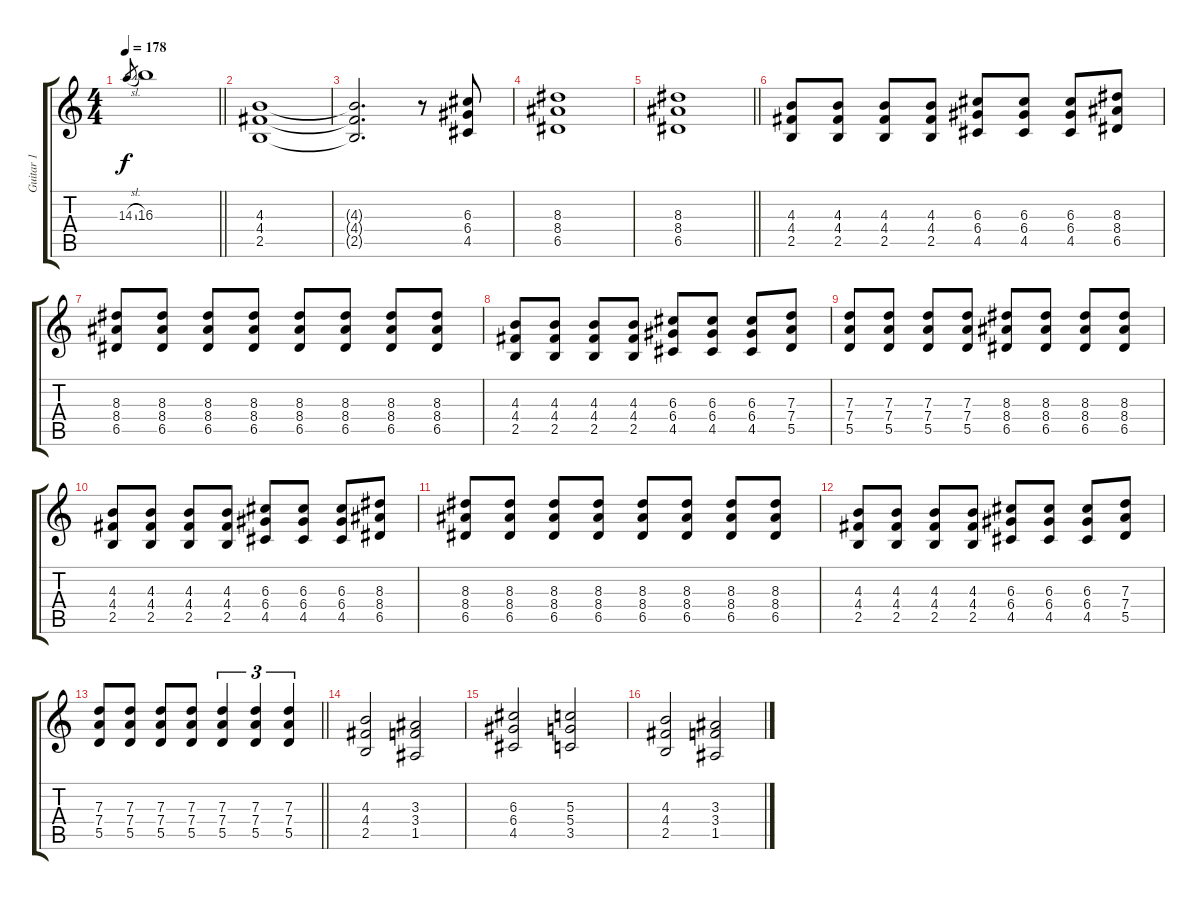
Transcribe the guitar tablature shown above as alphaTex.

\track ("Guitar 1" "Guitar 1") {instrument distortionguitar}
\staff {score tabs}
\tuning (E4 B3 G3 D3 A2 E2) {hide}
\ts (4 4)
\tempo 178
\clef g2
\barLineRight lightlight
\ks c
14.3{sl}.8{gr dy f} 16.3.1 |
(4.3 4.4 2.5).1 |
(4.3{t} 4.4{t} 2.5{t}).2{d} r.8 (6.3 6.4 4.5).8 |
(8.3 8.4 6.5).1 |
\barLineRight lightlight
(8.3 8.4 6.5).1 |
(4.3 4.4 2.5).8 (4.3 4.4 2.5).8 (4.3 4.4 2.5).8 (4.3 4.4 2.5).8 (6.3 6.4 4.5).8 (6.3 6.4 4.5).8 (6.3 6.4 4.5).8 (8.3 8.4 6.5).8 |
(8.3 8.4 6.5).8 (8.3 8.4 6.5).8 (8.3 8.4 6.5).8 (8.3 8.4 6.5).8 (8.3 8.4 6.5).8 (8.3 8.4 6.5).8 (8.3 8.4 6.5).8 (8.3 8.4 6.5).8 |
(4.3 4.4 2.5).8 (4.3 4.4 2.5).8 (4.3 4.4 2.5).8 (4.3 4.4 2.5).8 (6.3 6.4 4.5).8 (6.3 6.4 4.5).8 (6.3 6.4 4.5).8 (7.3 7.4 5.5).8 |
(7.3 7.4 5.5).8 (7.3 7.4 5.5).8 (7.3 7.4 5.5).8 (7.3 7.4 5.5).8 (8.3 8.4 6.5).8 (8.3 8.4 6.5).8 (8.3 8.4 6.5).8 (8.3 8.4 6.5).8 |
(4.3 4.4 2.5).8 (4.3 4.4 2.5).8 (4.3 4.4 2.5).8 (4.3 4.4 2.5).8 (6.3 6.4 4.5).8 (6.3 6.4 4.5).8 (6.3 6.4 4.5).8 (8.3 8.4 6.5).8 |
(8.3 8.4 6.5).8 (8.3 8.4 6.5).8 (8.3 8.4 6.5).8 (8.3 8.4 6.5).8 (8.3 8.4 6.5).8 (8.3 8.4 6.5).8 (8.3 8.4 6.5).8 (8.3 8.4 6.5).8 |
(4.3 4.4 2.5).8 (4.3 4.4 2.5).8 (4.3 4.4 2.5).8 (4.3 4.4 2.5).8 (6.3 6.4 4.5).8 (6.3 6.4 4.5).8 (6.3 6.4 4.5).8 (7.3 7.4 5.5).8 |
\barLineRight lightlight
(7.3 7.4 5.5).8 (7.3 7.4 5.5).8 (7.3 7.4 5.5).8 (7.3 7.4 5.5).8 (7.3 7.4 5.5).4{tu (3 2)} (7.3 7.4 5.5).4{tu (3 2)} (7.3 7.4 5.5).4{tu (3 2)} |
(4.3 4.4 2.5).2 (3.3 3.4 1.5).2 |
(6.3 6.4 4.5).2 (5.3 5.4 3.5).2 |
(4.3 4.4 2.5).2 (3.3 3.4 1.5).2
